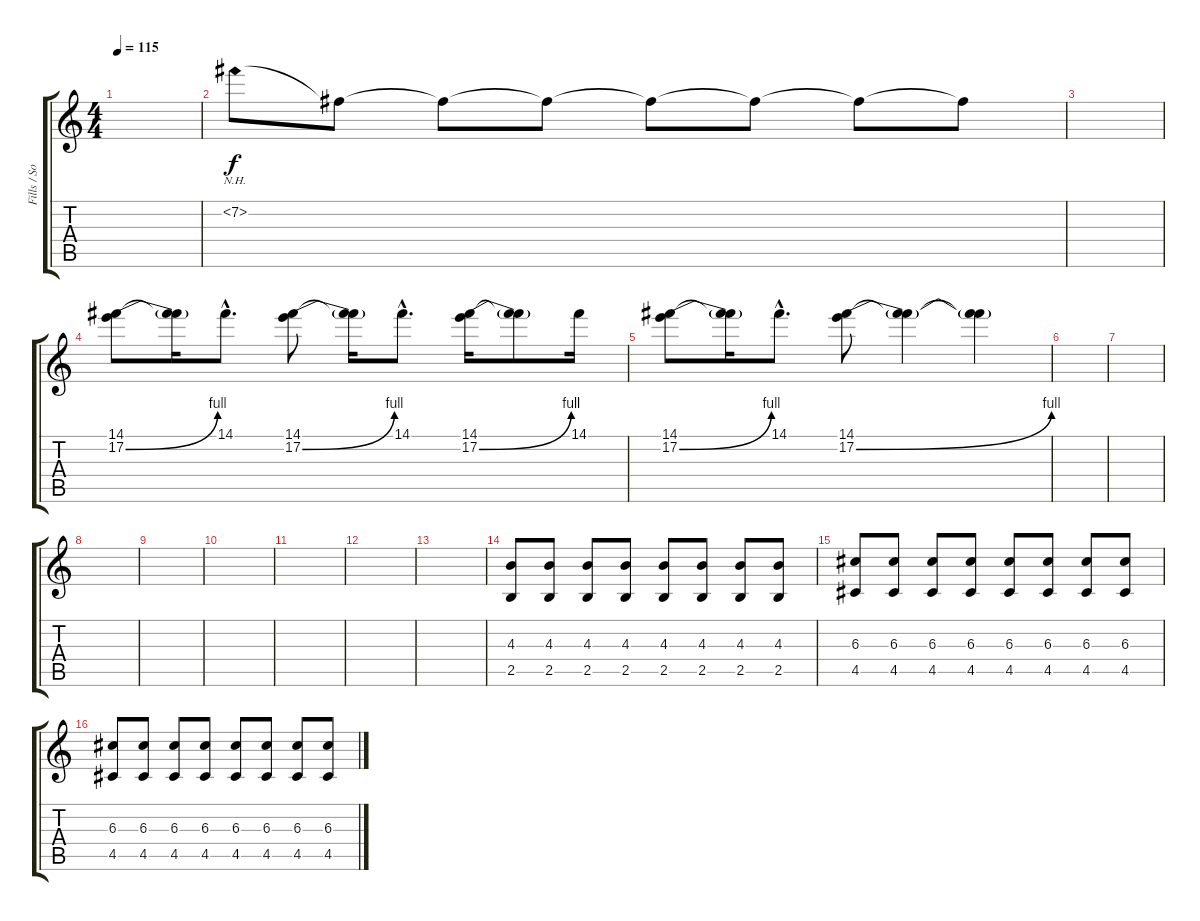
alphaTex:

\track ("Fills / Solo" "Fills / So") {instrument distortionguitar}
\staff {score tabs}
\tuning (E4 B3 G3 D3 A2 E2) {hide}
\ts (4 4)
\tempo 115
\clef g2
\ks c
|
7.2{nh}.8{volume 0} 7.2{t}.8 7.2{t}.8{volume 14} 7.2{t}.8 7.2{t}.8 7.2{t}.8 7.2{t}.8 7.2{t}.8 |
|
(14.1 17.2{be (bend 0 0 60 4)}).8{volume 14 instrument distortionguitar} (14.1{t} 17.2{t}).16 14.1{hac}.8{d} (14.1 17.2{be (bend 0 0 60 4)}).8 (14.1{t} 17.2{t}).16 14.1{hac}.8{d} (14.1 17.2{be (bend 0 0 60 4)}).16 (14.1{t} 17.2{t}).8 14.1.16 |
(14.1 17.2{be (bend 0 0 60 4)}).8 (14.1{t} 17.2{t}).16 14.1{hac}.8{d} (14.1 17.2{be (bend 0 0 60 4)}).8 (14.1{t} 17.2{t}).4 (14.1{t} 17.2{t}).4 |
|
|
|
|
|
|
|
|
(4.3 2.5).8{volume 13 instrument overdrivenguitar} (4.3 2.5).8 (4.3 2.5).8 (4.3 2.5).8 (4.3 2.5).8 (4.3 2.5).8 (4.3 2.5).8 (4.3 2.5).8 |
(6.3 4.5).8 (6.3 4.5).8 (6.3 4.5).8 (6.3 4.5).8 (6.3 4.5).8 (6.3 4.5).8 (6.3 4.5).8 (6.3 4.5).8 |
(6.3 4.5).8 (6.3 4.5).8 (6.3 4.5).8 (6.3 4.5).8 (6.3 4.5).8 (6.3 4.5).8 (6.3 4.5).8 (6.3 4.5).8
